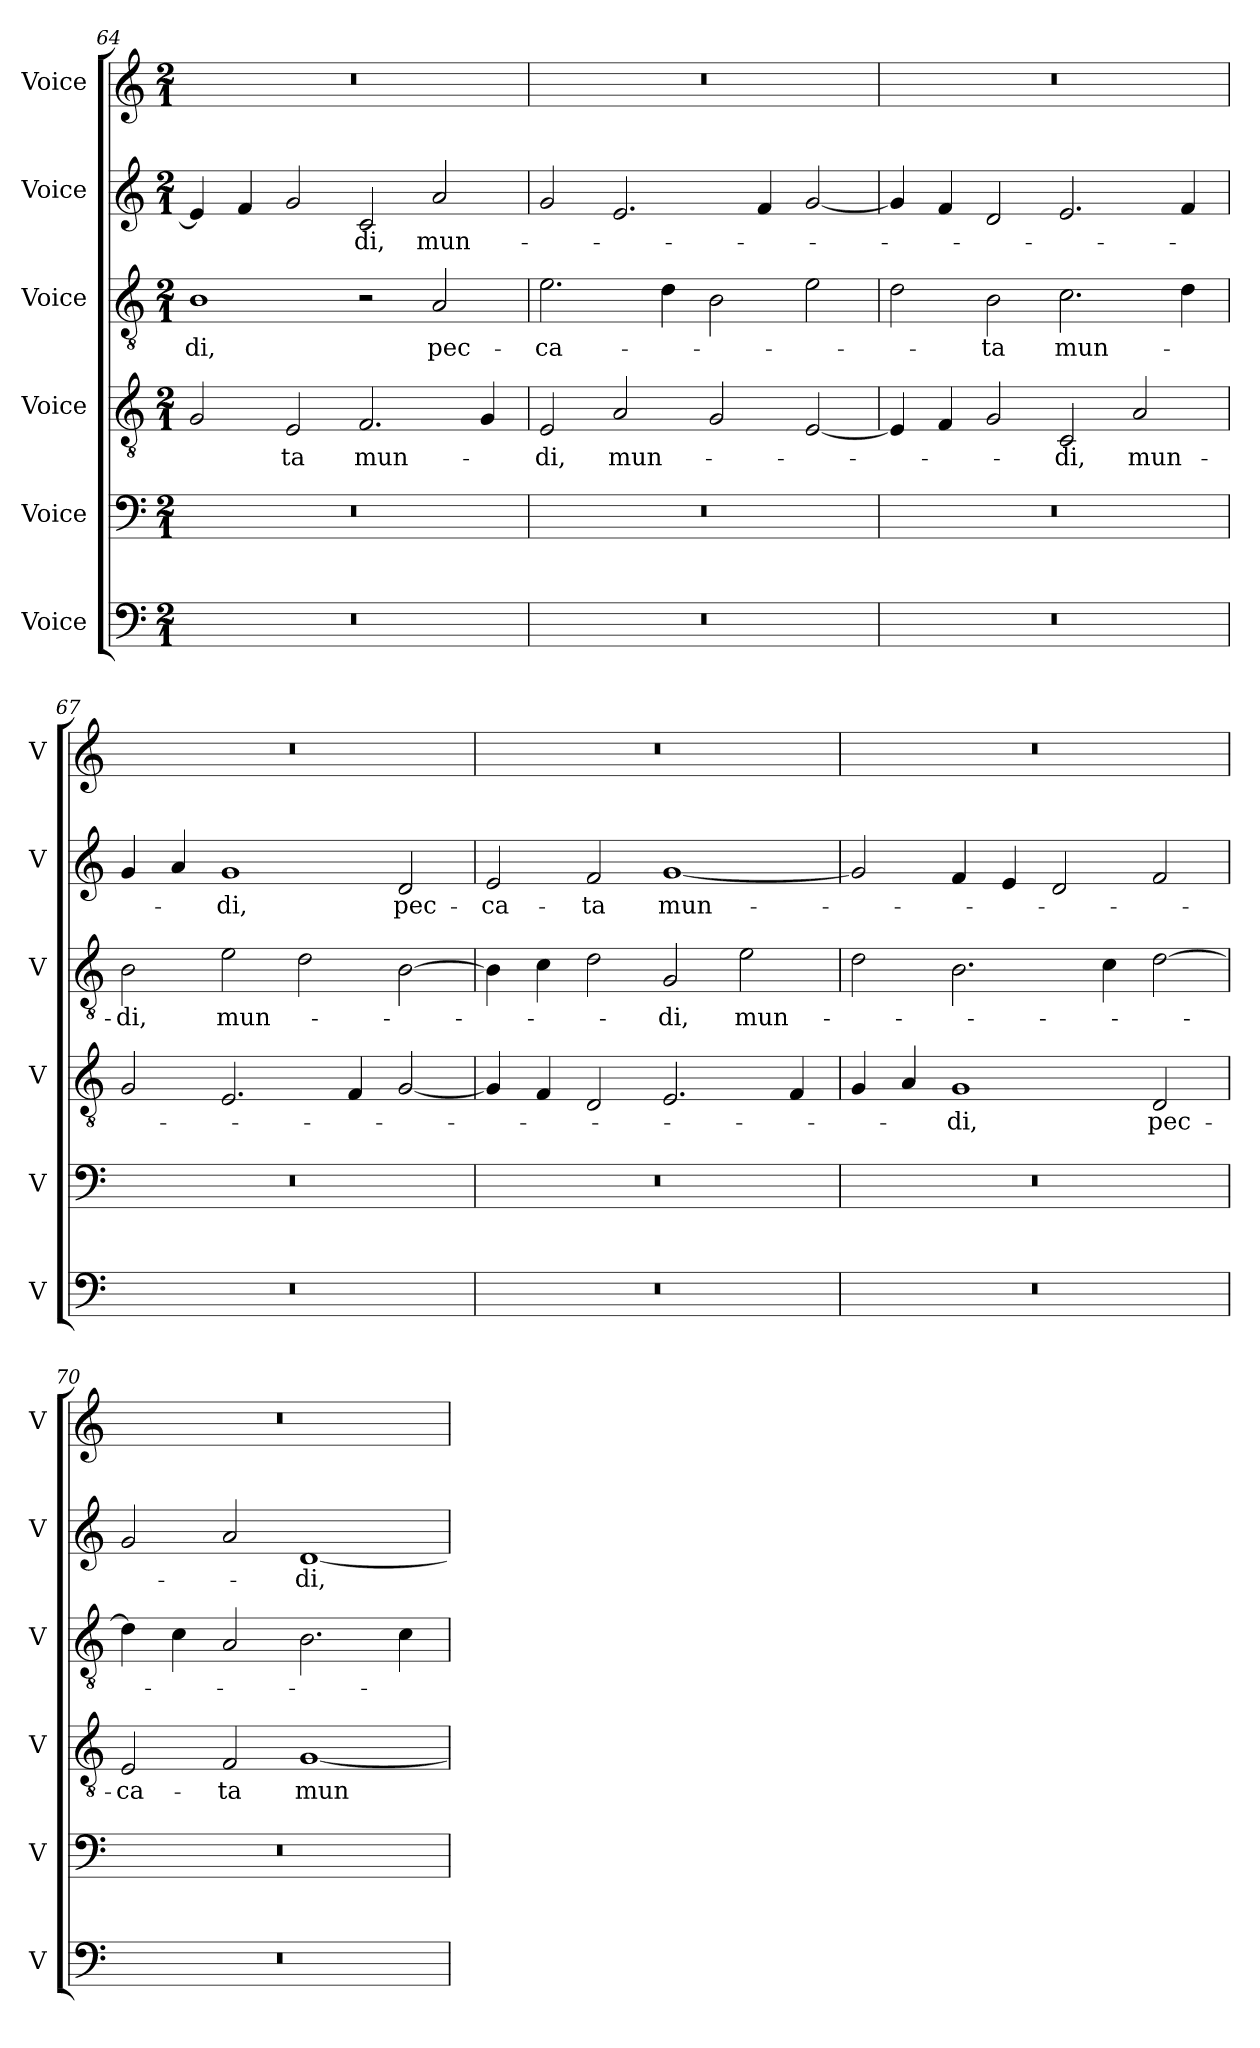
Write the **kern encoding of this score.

**kern	**kern	**kern	**text	**kern	**text	**kern	**text	**kern
*part6	*part5	*part4	*part4	*part3	*part3	*part2	*part2	*part1
*staff6	*staff5	*staff4	*staff4	*staff3	*staff3	*staff2	*staff2	*staff1
*I"Voice	*I"Voice	*I"Voice	*	*I"Voice	*	*I"Voice	*	*I"Voice
*I'V	*I'V	*I'V	*	*I'V	*	*I'V	*	*I'V
!!LO:PB:g=z
*clefF4	*clefF4	*clefGv2	*	*clefGv2	*	*clefG2	*	*clefG2
*k[]	*k[]	*k[]	*	*k[]	*	*k[]	*	*k[]
*M2/1	*M2/1	*M2/1	*	*M2/1	*	*M2/1	*	*M2/1
=64	=64	=64	=64	=64	=64	=64	=64	=64
!	!	!	!	!	!LO:LY:b	!	!	!
0r	0r	2G/	.	1B	-di,	4e/]	.	0r
.	.	.	.	.	.	4f/	.	.
!	!	!	!LO:LY:b	!	!	!	!	!
.	.	2E/	-ta	.	.	2g/	.	.
!	!	!	!LO:LY:b	!	!	!	!LO:LY:b	!
.	.	2.F/	mun-	2r	.	2c/	-di,	.
!	!	!	!	!	!LO:LY:b	!	!LO:LY:b	!
.	.	.	.	2A/	pec-	2a/	mun-	.
.	.	4G/	.	.	.	.	.	.
=65	=65	=65	=65	=65	=65	=65	=65	=65
!	!	!	!LO:LY:b	!	!LO:LY:b	!	!	!
0r	0r	2E/	-di,	2.e\	-ca-	2g/	.	0r
!	!	!	!LO:LY:b	!	!	!	!	!
.	.	2A/	mun-	.	.	2.e/	.	.
.	.	.	.	4d\	.	.	.	.
.	.	2G/	.	2B\	.	.	.	.
.	.	.	.	.	.	4f/	.	.
.	.	[2E/	.	2e\	.	[2g/	.	.
=66	=66	=66	=66	=66	=66	=66	=66	=66
0r	0r	4E/]	.	2d\	.	4g/]	.	0r
.	.	4F/	.	.	.	4f/	.	.
!	!	!	!	!	!LO:LY:b	!	!	!
.	.	2G/	.	2B\	-ta	2d/	.	.
!	!	!	!LO:LY:b	!	!LO:LY:b	!	!	!
.	.	2C/	-di,	2.c\	mun-	2.e/	.	.
!	!	!	!LO:LY:b	!	!	!	!	!
.	.	2A/	mun-	.	.	.	.	.
.	.	.	.	4d\	.	4f/	.	.
!!LO:LB:g=z
=67	=67	=67	=67	=67	=67	=67	=67	=67
!	!	!	!	!	!LO:LY:b	!	!	!
0r	0r	2G/	.	2B\	-di,	4g/	.	0r
.	.	.	.	.	.	4a/	.	.
!	!	!	!	!	!LO:LY:b	!	!LO:LY:b	!
.	.	2.E/	.	2e\	mun-	1g	-di,	.
.	.	.	.	2d\	.	.	.	.
.	.	4F/	.	.	.	.	.	.
!	!	!	!	!	!	!	!LO:LY:b	!
.	.	[2G/	.	[2B\	.	2d/	pec-	.
=68	=68	=68	=68	=68	=68	=68	=68	=68
!	!	!	!	!	!	!	!LO:LY:b	!
0r	0r	4G/]	.	4B\]	.	2e/	-ca-	0r
.	.	4F/	.	4c\	.	.	.	.
!	!	!	!	!	!	!	!LO:LY:b	!
.	.	2D/	.	2d\	.	2f/	-ta	.
!	!	!	!	!	!LO:LY:b	!	!LO:LY:b	!
.	.	2.E/	.	2G/	-di,	[1g	mun-	.
!	!	!	!	!	!LO:LY:b	!	!	!
.	.	.	.	2e\	mun-	.	.	.
.	.	4F/	.	.	.	.	.	.
=69	=69	=69	=69	=69	=69	=69	=69	=69
0r	0r	4G/	.	2d\	.	2g/]	.	0r
.	.	4A/	.	.	.	.	.	.
!	!	!	!LO:LY:b	!	!	!	!	!
.	.	1G	-di,	2.B\	.	4f/	.	.
.	.	.	.	.	.	4e/	.	.
.	.	.	.	.	.	2d/	.	.
.	.	.	.	4c\	.	.	.	.
!	!	!	!LO:LY:b	!	!	!	!	!
.	.	2D/	pec-	[2d\	.	2f/	.	.
!!LO:PB:g=z
=70	=70	=70	=70	=70	=70	=70	=70	=70
!	!	!	!LO:LY:b	!	!	!	!	!
0r	0r	2E/	-ca-	4d\]	.	2g/	.	0r
.	.	.	.	4c\	.	.	.	.
!	!	!	!LO:LY:b	!	!	!	!	!
.	.	2F/	-ta	2A/	.	2a/	.	.
!	!	!	!LO:LY:b	!	!	!	!LO:LY:b	!
.	.	[1G	mun-	2.B\	.	[1d	-di,	.
.	.	.	.	4c\	.	.	.	.
=	=	=	=	=	=	=	=	=
*-	*-	*-	*-	*-	*-	*-	*-	*-
